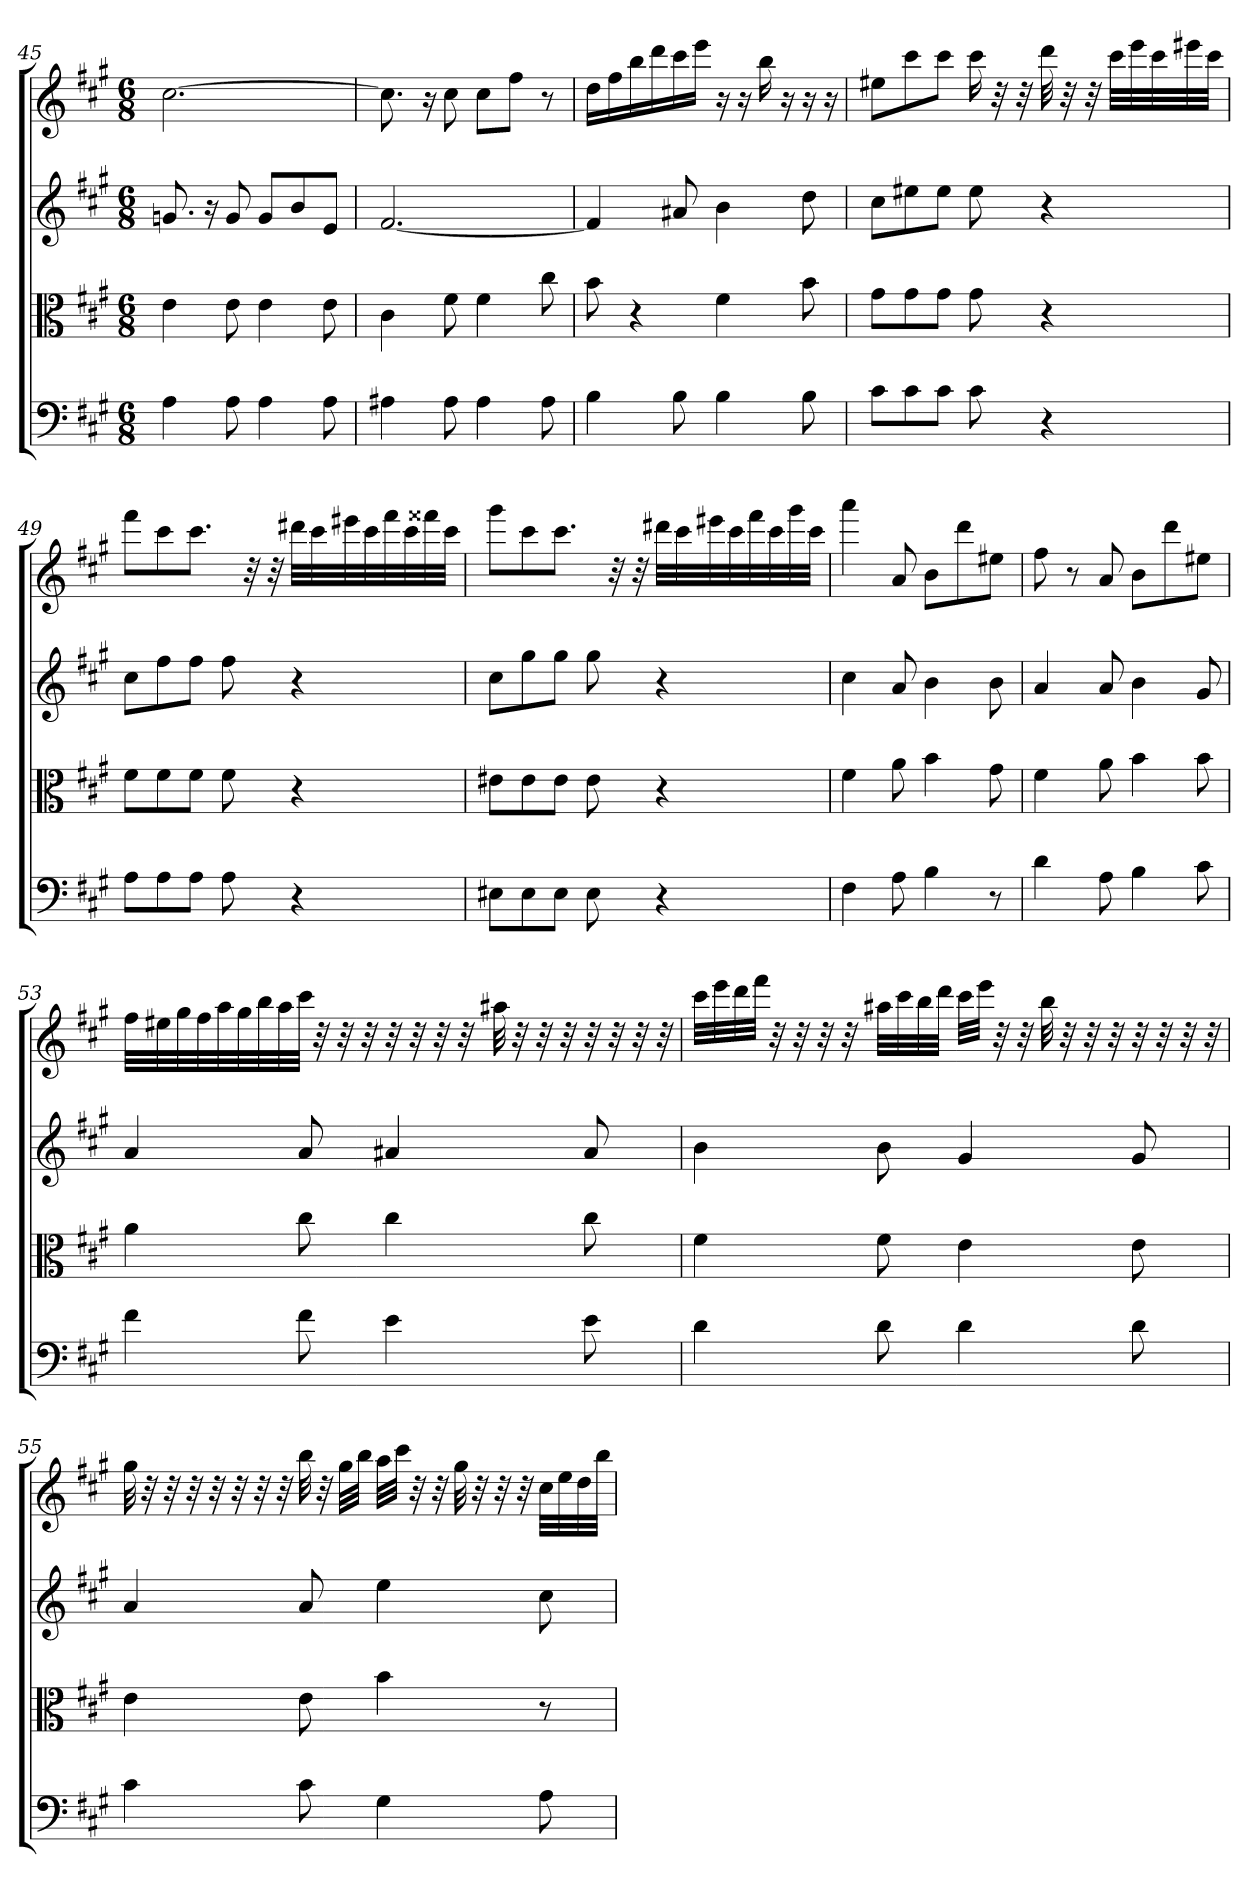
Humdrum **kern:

**kern	**kern	**kern	**kern
*part4	*part3	*part2	*part1
*staff4	*staff3	*staff2	*staff1
*clefF4	*clefC3	*clefG2	*clefG2
*k[f#c#g#]	*k[f#c#g#]	*k[f#c#g#]	*k[f#c#g#]
*A:	*A:	*A:	*A:
*M6/8	*M6/8	*M6/8	*M6/8
=45	=45	=45	=45
4A	4e	8.gn	[2.cc#
.	.	16r	.
8A	8e	8g	.
4A	4e	8g/L	.
.	.	8b/	.
8A	8e	8e/J	.
=46	=46	=46	=46
4A#X	4c#	[2.f#	8.cc#]
.	.	.	16r
8A#	8f#	.	8cc#
4A#	4f#	.	8cc#\L
.	.	.	8ff#\J
8A#	8cc#	.	8r
=47	=47	=47	=47
4B	8b	4f#]	16dd\LL
.	.	.	16ff#\
.	4r	.	16bb\
.	.	.	16ddd\
8B	.	8a#X	16ccc#\
.	.	.	16eee\JJ
4B	4f#	4b	16r
.	.	.	16r
.	.	.	16bb
.	.	.	16r
8B	8b	8dd	16r
.	.	.	16r
=48	=48	=48	=48
8c#\L	8g#\L	8cc#\L	8ee#X\L
8c#\	8g#\	8ee#X\	8ccc#\
8c#\J	8g#\J	8ee#\J	8ccc#\J
8c#	8g#	8ee#	16ccc#
.	.	.	32r
.	.	.	32r
4r	4r	4r	32ddd
.	.	.	32r
.	.	.	32r
.	.	.	32ccc#\LLL
.	.	.	32eee\
.	.	.	32ccc#\
.	.	.	32eee#X\
.	.	.	32ccc#\JJJ
=49	=49	=49	=49
8A\L	8f#\L	8cc#\L	8fff#\L
8A\	8f#\	8ff#\	8ccc#\
8A\J	8f#\J	8ff#\J	8.ccc#\J
8A	8f#	8ff#	.
.	.	.	32r
.	.	.	32r
4r	4r	4r	32ddd#X\LLL
.	.	.	32ccc#\
.	.	.	32eee#X\
.	.	.	32ccc#\
.	.	.	32fff#\
.	.	.	32ccc#\
.	.	.	32fff##X\
.	.	.	32ccc#\JJJ
=50	=50	=50	=50
8E#X\L	8e#X\L	8cc#\L	8ggg#\L
8E#\	8e#\	8gg#\	8ccc#\
8E#\J	8e#\J	8gg#\J	8.ccc#\J
8E#	8e#	8gg#	.
.	.	.	32r
.	.	.	32r
4r	4r	4r	32ddd#X\LLL
.	.	.	32ccc#\
.	.	.	32eee#X\
.	.	.	32ccc#\
.	.	.	32fff#\
.	.	.	32ccc#\
.	.	.	32ggg#\
.	.	.	32ccc#\JJJ
=51	=51	=51	=51
4F#	4f#	4cc#	4aaa
8A	8a	8a	8a
4B	4b	4b	8b\L
.	.	.	8ddd\
8r	8g#	8b	8ee#X\J
=52	=52	=52	=52
4d	4f#	4a	8ff#
.	.	.	8r
8A	8a	8a	8a
4B	4b	4b	8b\L
.	.	.	8ddd\
8c#	8b	8g#	8ee#X\J
=53	=53	=53	=53
4f#	4a	4a	32ff#\LLL
.	.	.	32ee#X\
.	.	.	32gg#\
.	.	.	32ff#\
.	.	.	32aa\
.	.	.	32gg#\
.	.	.	32bb\
.	.	.	32aa\
8f#	8cc#	8a	32ccc#\JJJ
.	.	.	32r
.	.	.	32r
.	.	.	32r
4e	4cc#	4a#X	32r
.	.	.	32r
.	.	.	32r
.	.	.	32r
.	.	.	32aa#X
.	.	.	32r
.	.	.	32r
.	.	.	32r
8e	8cc#	8a#	32r
.	.	.	32r
.	.	.	32r
.	.	.	32r
=54	=54	=54	=54
4d	4f#	4b	32ccc#\LLL
.	.	.	32eee\
.	.	.	32ddd\
.	.	.	32fff#\JJJ
.	.	.	32r
.	.	.	32r
.	.	.	32r
.	.	.	32r
8d	8f#	8b	32aa#X\LLL
.	.	.	32ccc#\
.	.	.	32bb\
.	.	.	32ddd\JJJ
4d	4e	4g#	32ccc#\LLL
.	.	.	32eee\JJJ
.	.	.	32r
.	.	.	32r
.	.	.	32bb
.	.	.	32r
.	.	.	32r
.	.	.	32r
8d	8e	8g#	32r
.	.	.	32r
.	.	.	32r
.	.	.	32r
=55	=55	=55	=55
4c#	4e	4a	32gg#
.	.	.	32r
.	.	.	32r
.	.	.	32r
.	.	.	32r
.	.	.	32r
.	.	.	32r
.	.	.	32r
8c#	8e	8a	32bb
.	.	.	32r
.	.	.	32gg#\LLL
.	.	.	32bb\JJJ
4G#	4b	4ee	32aa\LLL
.	.	.	32ccc#\JJJ
.	.	.	32r
.	.	.	32r
.	.	.	32gg#
.	.	.	32r
.	.	.	32r
.	.	.	32r
8A	8r	8cc#	32cc#\LLL
.	.	.	32ee\
.	.	.	32dd\
.	.	.	32bb\JJJ
=	=	=	=
*-	*-	*-	*-
